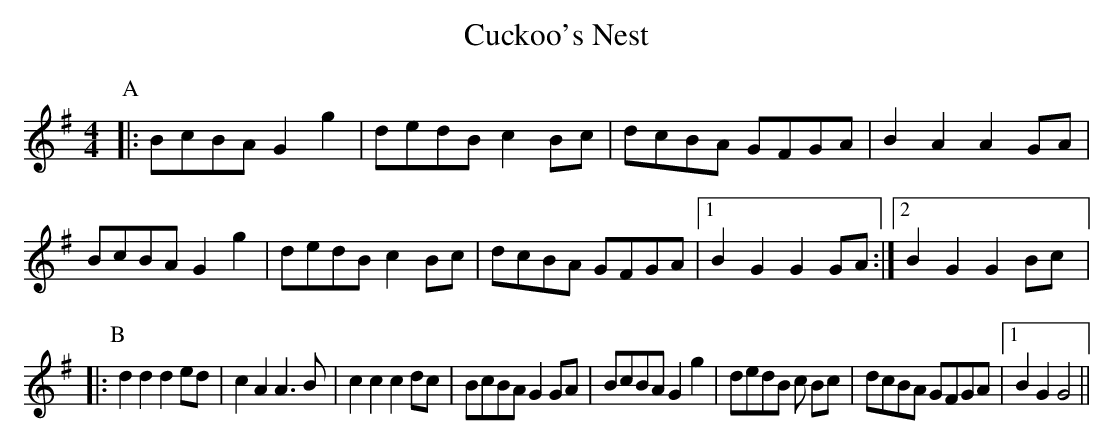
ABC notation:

X:1
T:Cuckoo's Nest
M:4/4
L:1/8
K:G
P:A
|:BcBA G2 g2 | dedB c2 Bc | dcBA GFGA| B2 A2 A2  GA | BcBA G2 g2 | dedB
c2 Bc | dcBA GFGA |1 B2 G2 G2 GA :|2 B2 G2 G2 Bc |:!
P:B
d2 d2 d2 ed | c2 A2 A3 B |c2 c2 c2 dc | BcBA G2 GA | BcBA G2 g2 | dedB c
2 Bc | dcBA GFGA|1 B2 G2 G4 ||
